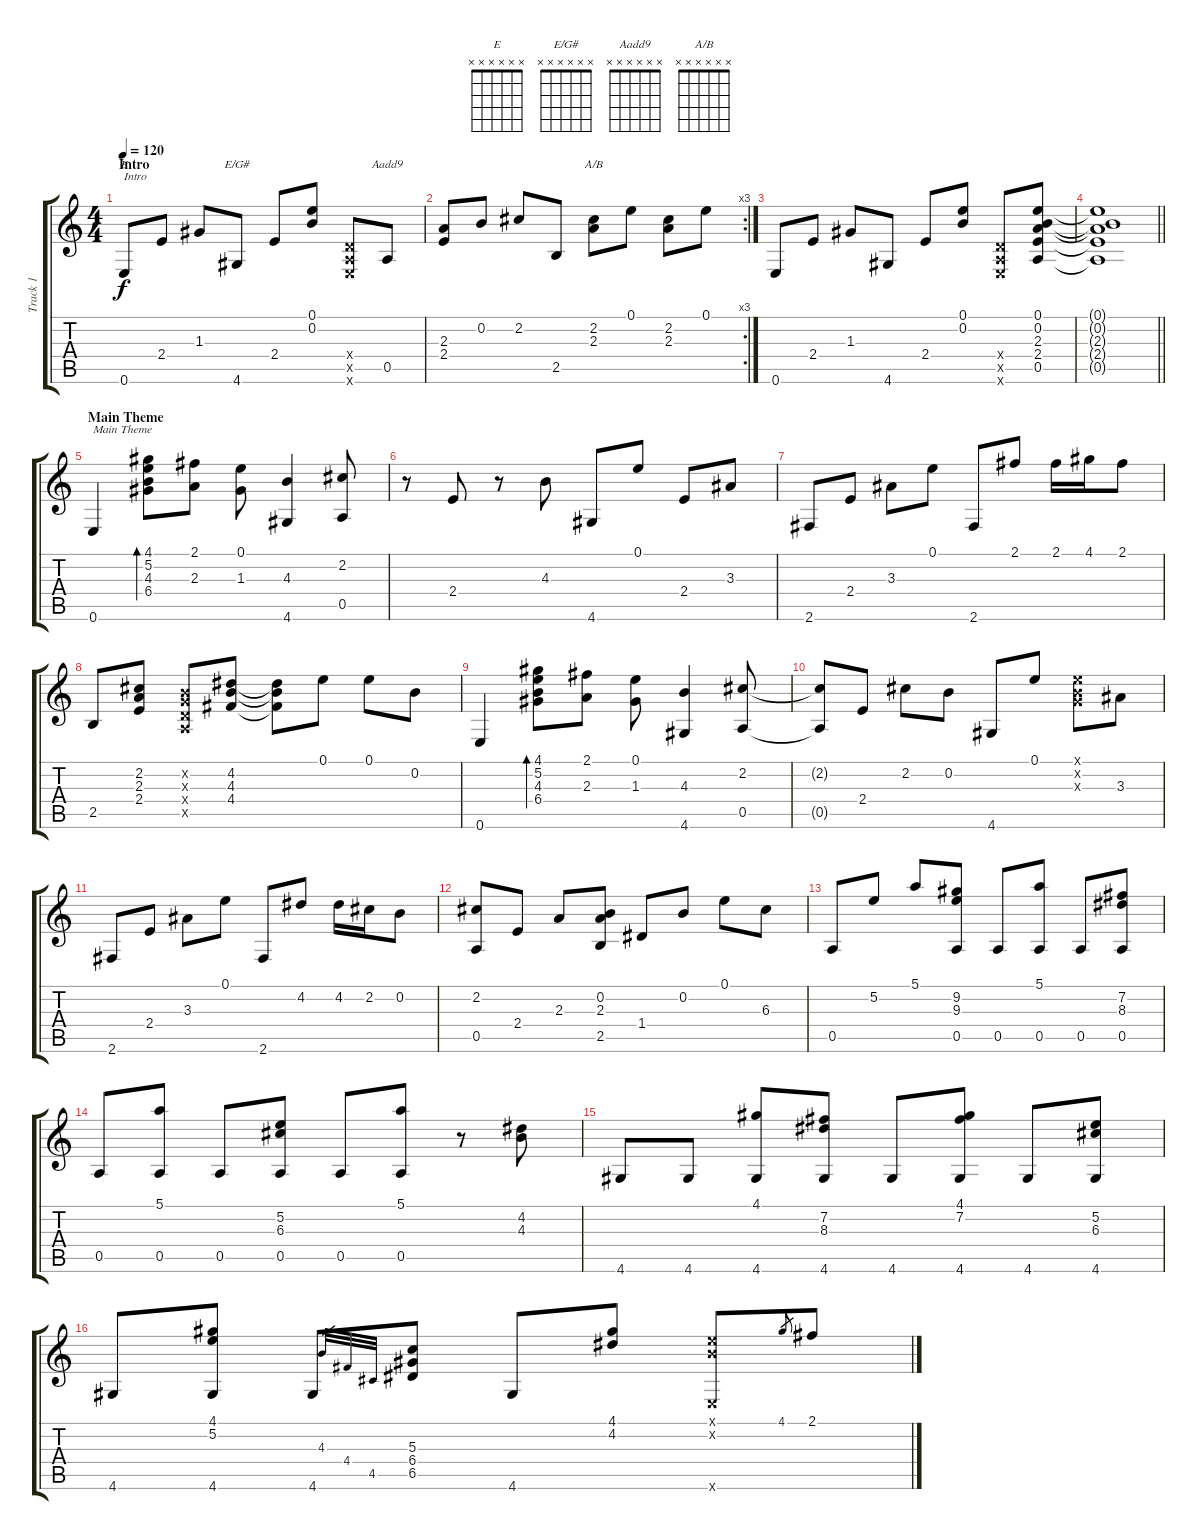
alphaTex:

\track ("Track 1" "Track 1") {instrument acousticguitarnylon}
\staff {score tabs}
\tuning (E4 B3 G3 D3 A2 E2) {hide}
\chord ("E" x x x x x x)
\chord ("E/G#" x x x x x x)
\chord ("Aadd9" x x x x x x)
\chord ("A/B" x x x x x x)
\ts (4 4)
\section ("" "Intro")
\tempo 120
\clef g2
\ks c
0.6.8{ch "E" txt "Intro" dy f instrument acousticguitarnylon} 2.4.8 1.3.8 4.6.8{ch "E/G#"} 2.4.8 (0.1 0.2).8 (0.4{x} 0.5{x} 0.6{x}).8 0.5.8{ch "Aadd9"} |
\rc 3
(2.3 2.4).8 0.2.8 2.2.8 2.5.8 (2.2 2.3).8{ch "A/B"} 0.1.8 (2.2 2.3).8 0.1.8 |
0.6.8 2.4.8 1.3.8 4.6.8 2.4.8 (0.1 0.2).8 (0.4{x} 0.5{x} 0.6{x}).8 (0.1 0.2 2.3 2.4 0.5).8 |
\barLineRight lightlight
(0.1{t} 0.2{t} 2.3{t} 2.4{t} 0.5{t}).1 |
\section ("" "Main Theme")
0.6.4{txt "Main Theme"} (4.1 5.2 4.3 6.4).8{bd 480} (2.1 2.3).8 (0.1 1.3).8 (4.3 4.6).4 (2.2 0.5).8 |
r.8 2.4.8 r.8 4.3.8 4.6.8 0.1.8 2.4.8 3.3.8 |
2.6.8 2.4.8 3.3.8 0.1.8 2.6.8 2.1.8 2.1.16 4.1.16 2.1.8 |
2.5.8 (2.2 2.3 2.4).8 (0.2{x} 0.3{x} 0.4{x} 0.5{x}).8 (4.2 4.3 4.4).8 (4.2{t} 4.3{t} 4.4{t}).8 0.1.8 0.1.8 0.2.8 |
0.6.4 (4.1 5.2 4.3 6.4).8{bd 480} (2.1 2.3).8 (0.1 1.3).8 (4.3 4.6).4 (2.2 0.5).8 |
(2.2{t} 0.5{t}).8 2.4.8 2.2.8 0.2.8 4.6.8 0.1.8 (0.1{x} 0.2{x} 0.3{x}).8 3.3.8 |
2.6.8 2.4.8 3.3.8 0.1.8 2.6.8 4.2.8 4.2.16 2.2.16 0.2.8 |
(2.2 0.5).8 2.4.8 2.3.8 (0.2 2.3 2.5).8 1.4.8 0.2.8 0.1.8 6.3.8 |
0.5.8 5.2.8 5.1.8 (9.2 9.3 0.5).8 0.5.8 (5.1 0.5).8 0.5.8 (7.2 8.3 0.5).8 |
0.5.8 (5.1 0.5).8 0.5.8 (5.2 6.3 0.5).8 0.5.8 (5.1 0.5).8 r.8 (4.2 4.3).8 |
4.6.8 4.6.8 (4.1 4.6).8 (7.2 8.3 4.6).8 4.6.8 (4.1 7.2 4.6).8 4.6.8 (5.2 6.3 4.6).8 |
4.6.8 (4.1 5.2 4.6).8 4.6.8 4.3.32{gr} 4.4.32{gr} 4.5.32{gr} (5.3 6.4 6.5).8 4.6.8 (4.1 4.2).8 (0.1{x} 0.2{x} 0.6{x}).8 4.1.8{gr} 2.1.8
